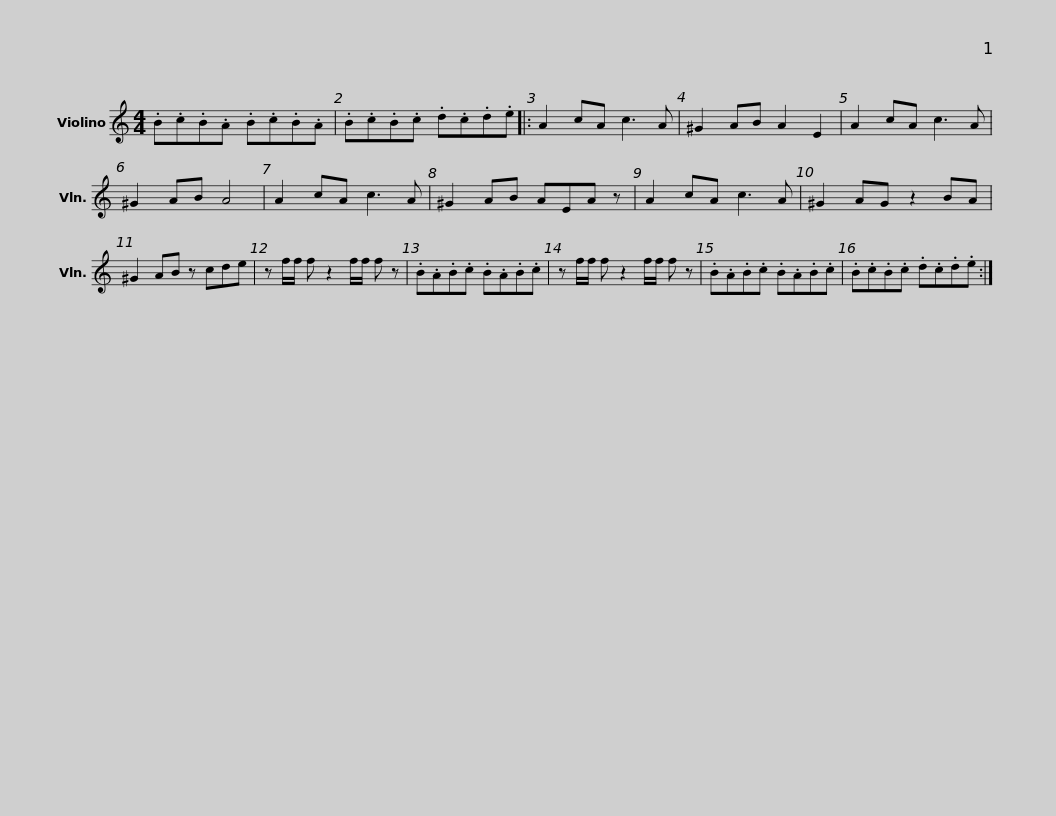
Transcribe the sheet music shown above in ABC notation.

X:1
L:1/8
M:4/4
I:linebreak $
K:C
V:1 treble
V:1
 .B.c.B.A .B.c.B.A | .B.c.B.c .d.c.d.e |: A2 cA c3 A | ^G2 AB A2 E2 | A2 cA c3 A | %5
 ^G2 AB A4 | A2 cA c3 A |$ ^G2 AB AEA z | A2 cA c3 A | ^G2 AG z2 BA | %10
 ^G2 AB z cde | z f/f/ f z2 f/f/ f z | .B.A.B.c .B.A.B.c |$ z f/f/ f z2 f/f/ f z | .B.A.B.c .B.A.B.c | %15
 .B.c.B.c .d.c.d.e :| %16
